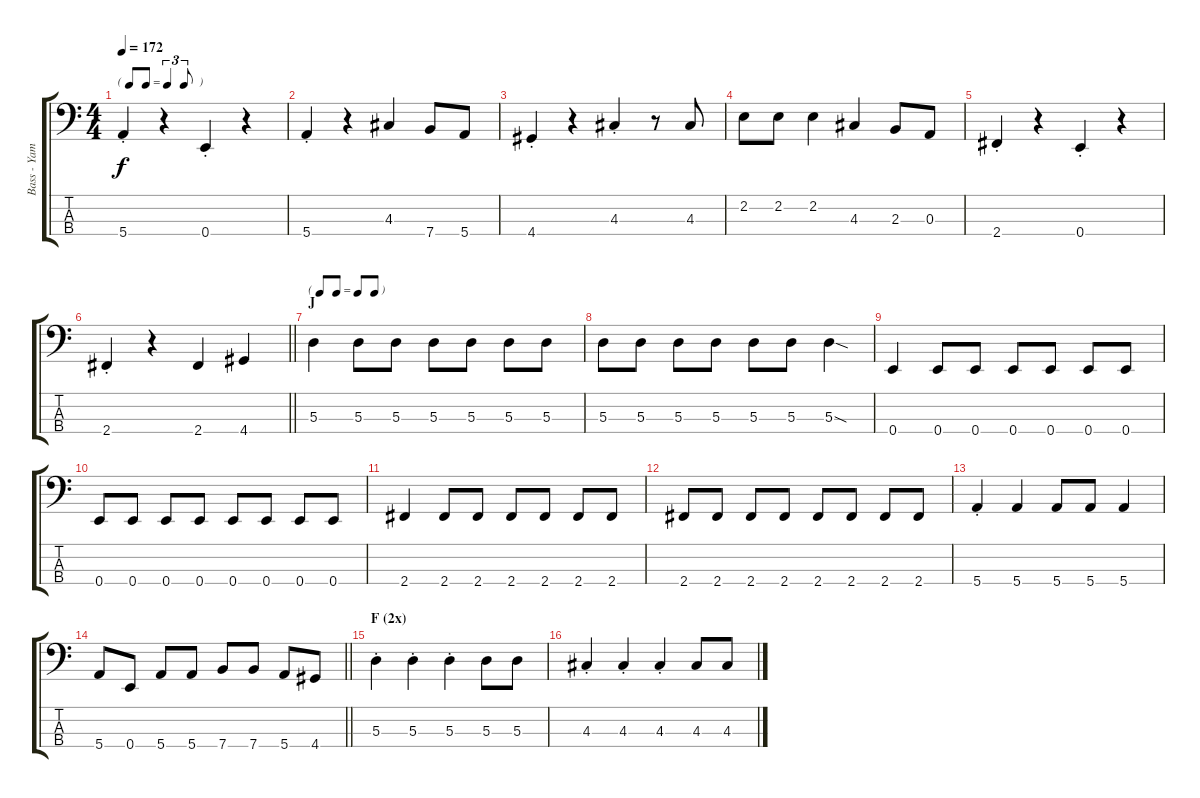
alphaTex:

\track ("Bass - Yamada" "Bass - Yam") {instrument electricbasspick}
\staff {score tabs}
\tuning (G2 D2 A1 E1) {hide}
\ts (4 4)
\tf triplet8th
\tempo 172
\clef f4
\ks c
5.4{st}.4{dy f} r.4 0.4{st}.4 r.4 |
5.4{st}.4 r.4 4.3.4 7.4.8 5.4.8 |
4.4{st}.4 r.4 4.3{st}.4 r.8 4.3.8 |
2.2.8 2.2.8 2.2.4 4.3.4 2.3.8 0.3.8 |
2.4{st}.4 r.4 0.4{st}.4 r.4 |
\barLineRight lightlight
2.4{st}.4 r.4 2.4.4 4.4.4 |
\tf none
\section ("" "J")
5.3.4 5.3.8 5.3.8 5.3.8 5.3.8 5.3.8 5.3.8 |
5.3.8 5.3.8 5.3.8 5.3.8 5.3.8 5.3.8 5.3{sod}.4 |
0.4.4 0.4.8 0.4.8 0.4.8 0.4.8 0.4.8 0.4.8 |
0.4.8 0.4.8 0.4.8 0.4.8 0.4.8 0.4.8 0.4.8 0.4.8 |
2.4.4 2.4.8 2.4.8 2.4.8 2.4.8 2.4.8 2.4.8 |
2.4.8 2.4.8 2.4.8 2.4.8 2.4.8 2.4.8 2.4.8 2.4.8 |
5.4{st}.4 5.4.4 5.4.8 5.4.8 5.4.4 |
\barLineRight lightlight
5.4.8 0.4.8 5.4.8 5.4.8 7.4.8 7.4.8 5.4.8 4.4.8 |
\section ("" "F (2x)")
5.3{st}.4 5.3{st}.4 5.3{st}.4 5.3.8 5.3.8 |
4.3{st}.4 4.3{st}.4 4.3{st}.4 4.3.8 4.3.8
